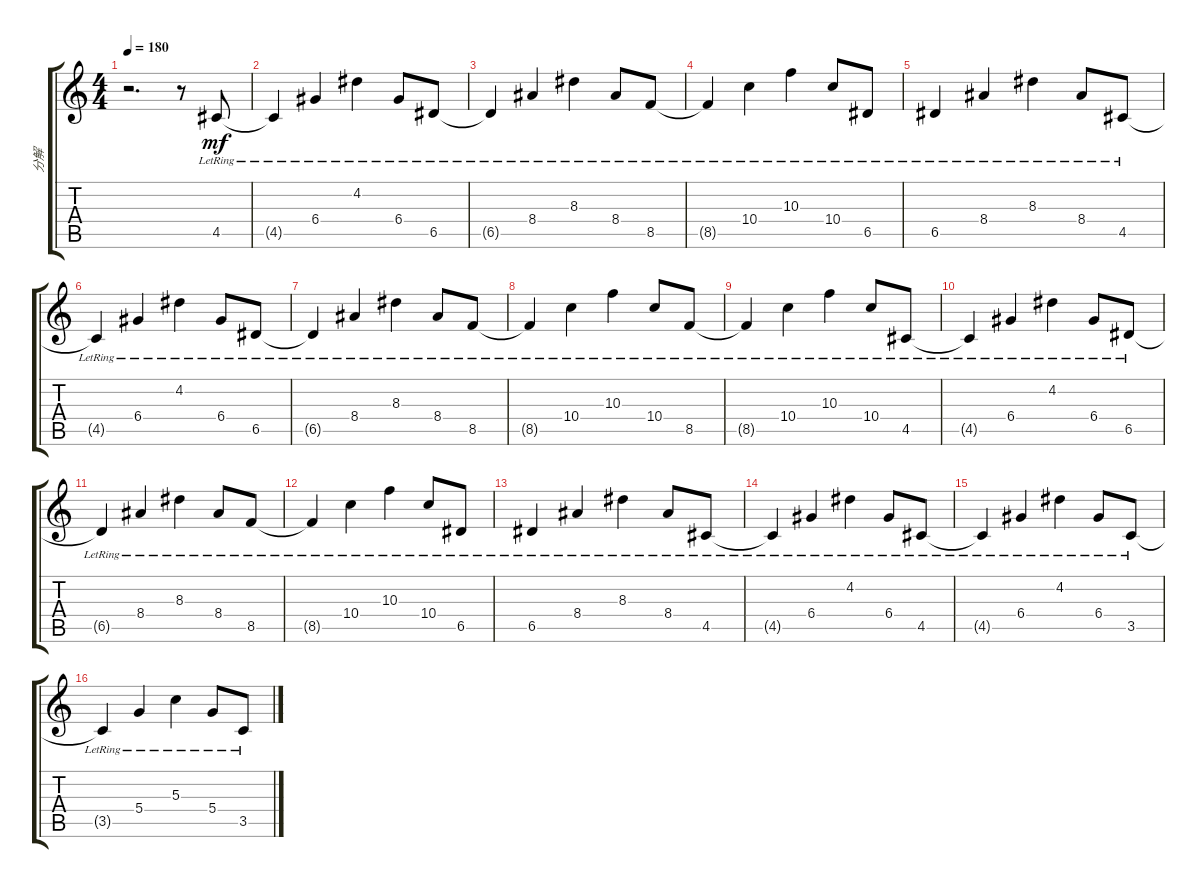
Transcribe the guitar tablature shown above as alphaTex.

\track ("分解" "分解") {instrument electricguitarclean}
\staff {score tabs}
\tuning (E4 B3 G3 D3 A2 E2) {hide}
\ts (4 4)
\tempo 180
\clef g2
\ks c
r.2{d dy mf} r.8 4.5{lr}.8 |
4.5{lr t}.4 6.4{lr}.4 4.2{lr}.4 6.4{lr}.8 6.5{lr}.8 |
6.5{lr t}.4 8.4{lr}.4 8.3{lr}.4 8.4{lr}.8 8.5{lr}.8 |
8.5{lr t}.4 10.4{lr}.4 10.3{lr}.4 10.4{lr}.8 6.5{lr}.8 |
6.5{lr}.4 8.4{lr}.4 8.3{lr}.4 8.4{lr}.8 4.5{lr}.8 |
4.5{lr t}.4 6.4{lr}.4 4.2{lr}.4 6.4{lr}.8 6.5{lr}.8 |
6.5{lr t}.4 8.4{lr}.4 8.3{lr}.4 8.4{lr}.8 8.5{lr}.8 |
8.5{lr t}.4 10.4{lr}.4 10.3{lr}.4 10.4{lr}.8 8.5{lr}.8 |
8.5{lr t}.4 10.4{lr}.4 10.3{lr}.4 10.4{lr}.8 4.5{lr}.8 |
4.5{lr t}.4 6.4{lr}.4 4.2{lr}.4 6.4{lr}.8 6.5{lr}.8 |
6.5{lr t}.4 8.4{lr}.4 8.3{lr}.4 8.4{lr}.8 8.5{lr}.8 |
8.5{lr t}.4 10.4{lr}.4 10.3{lr}.4 10.4{lr}.8 6.5{lr}.8 |
6.5{lr}.4 8.4{lr}.4 8.3{lr}.4 8.4{lr}.8 4.5{lr}.8 |
4.5{lr t}.4 6.4{lr}.4 4.2{lr}.4 6.4{lr}.8 4.5{lr}.8 |
4.5{lr t}.4 6.4{lr}.4 4.2{lr}.4 6.4{lr}.8 3.5{lr}.8 |
3.5{lr t}.4 5.4{lr}.4 5.3{lr}.4 5.4{lr}.8 3.5{lr}.8
